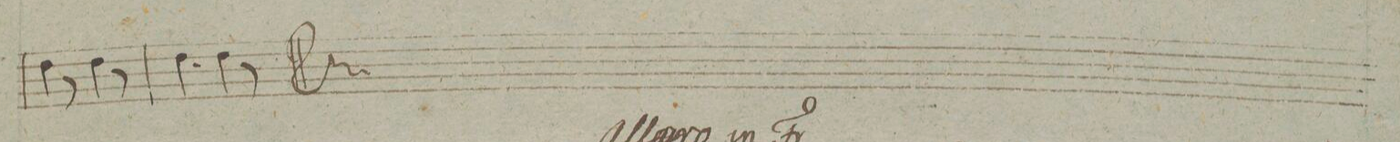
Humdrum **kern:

**kern	**dynam
*I"Corno 1mo	*
*clefG2	*
*k[f#c#]	*
*M6/8	*
4e\	.
8r	.
4e\	.
8r	.
=61	=61
4.e\	.
4e\	.
8r	.
==	==
*-	*-
